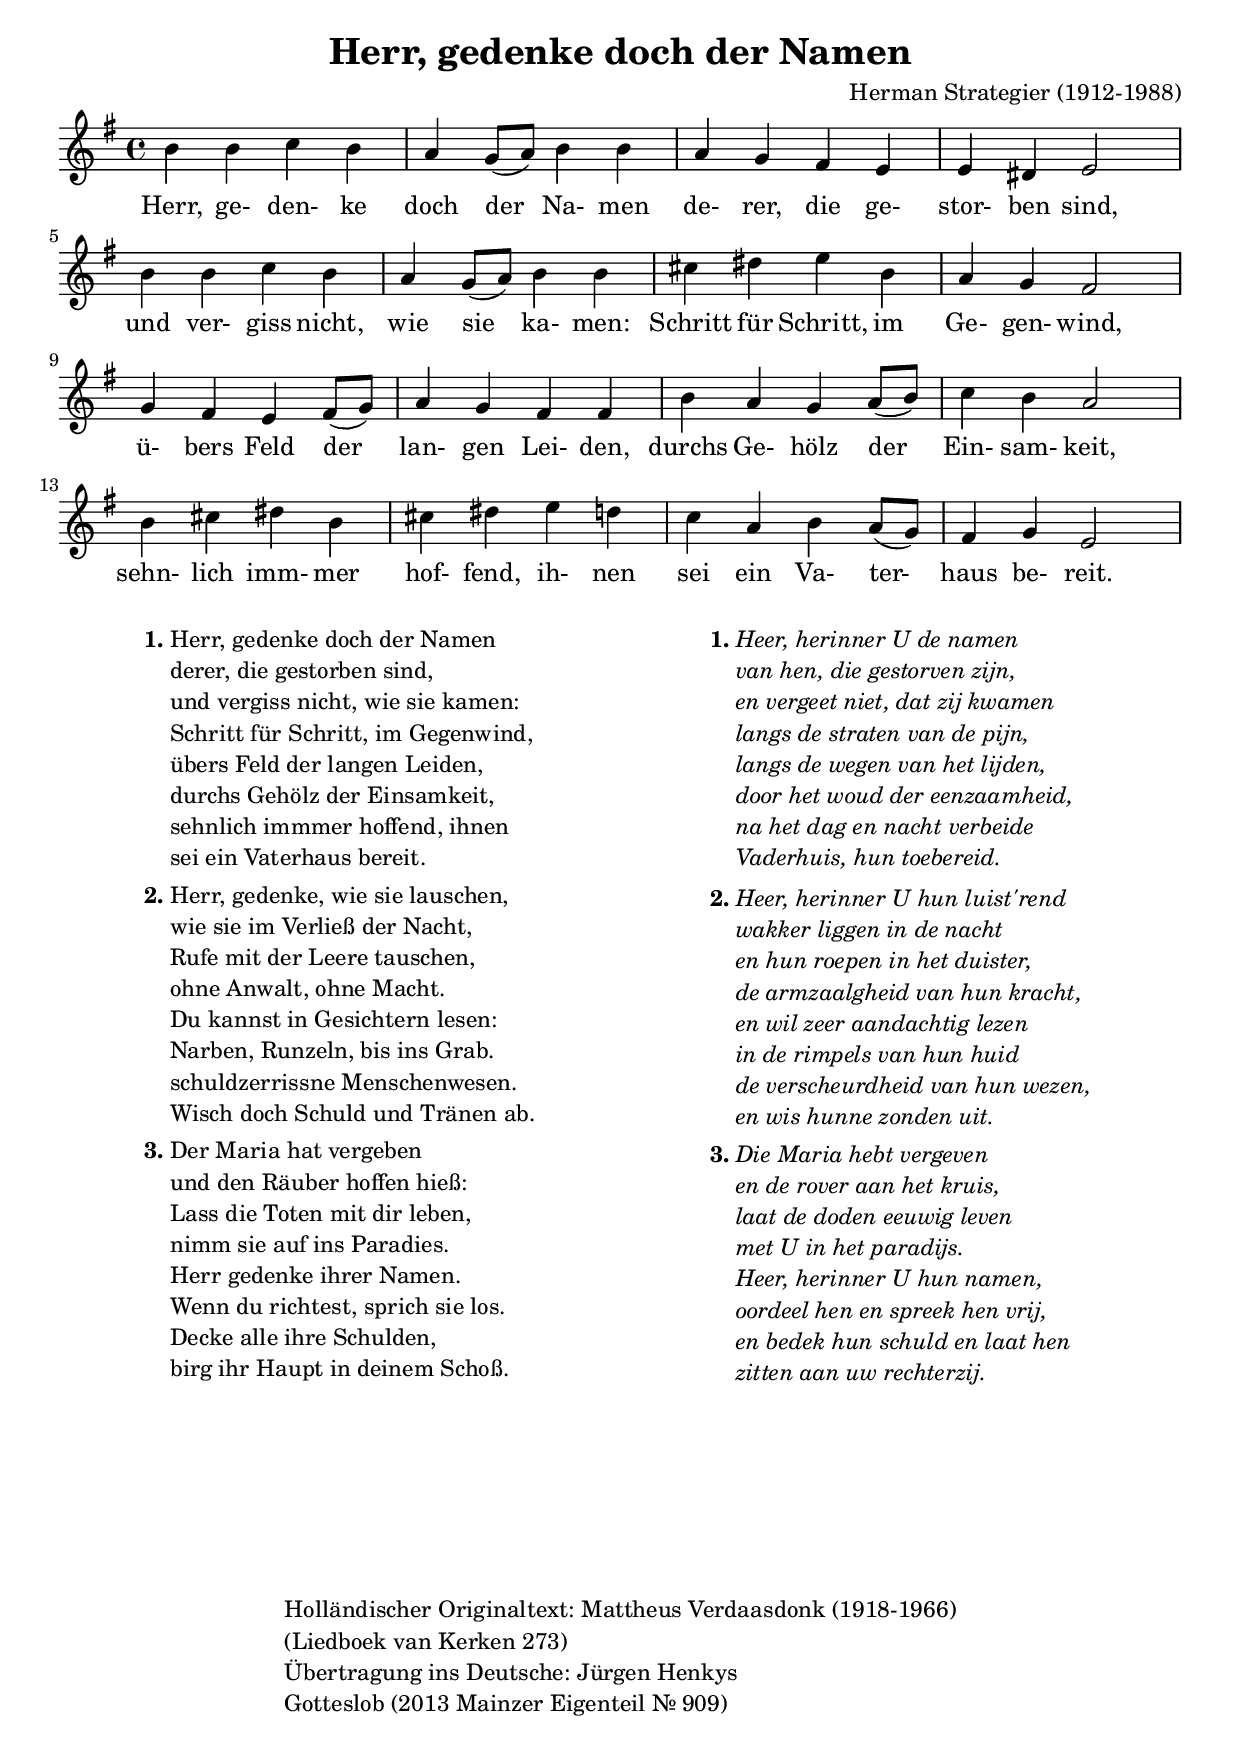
\version "2.24.3"
\bookpart {
  \tocItem \markup  "Herr, gedenke doch der Namen"
  \header {
  title = "Herr, gedenke doch der Namen"
  composer = "Herman Strategier (1912-1988)"
  %tagline = ##f
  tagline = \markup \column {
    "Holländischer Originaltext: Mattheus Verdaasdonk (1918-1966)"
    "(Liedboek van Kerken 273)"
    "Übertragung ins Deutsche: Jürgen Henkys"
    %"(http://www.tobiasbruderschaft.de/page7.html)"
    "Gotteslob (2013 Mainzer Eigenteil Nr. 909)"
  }}
\score {
  \midi{}
  \layout {indent = 0 }
  \transpose  bes c' {
  \key d \minor
  \time 4/4

a'4     a'4    bes'4    a'4 | g'4  f'8(g'8) a'4  a'4  | g'4   f'4     e'4   d'4    | d'4   cis'4 d'2 |
a'4     a'4    bes'4    a'4 | g'4  f'8(g'8) a'4  a'4  | b'4   cis''4  d''4  a'4    | g'4   f'4   e'2 |
f'4 e'4 d'4    e'8(f'8)     | g'4  f'4      e'4  e'4  | a'4   g'4     f'4 g'8(a'8) | bes'4 a'4 g'2   |
a'4 b'4 cis''4 a'4          | b'4  cis''4   d''4 c''4 | bes'4 g'4     a'4 g'8(f'8) | e'4   f'4 d'2   |
}

\addlyrics {
  Herr, ge-  den- ke     doch der    Na- men  de-     rer, die      ge- stor- ben  sind,
  und   ver- giss nicht, wie  sie    ka- men: Schritt für  Schritt, im  Ge-   gen- wind,
  ü- bers   Feld der lan- gen    Lei- den, durchs Ge- hölz der  Ein- sam- keit,
  sehn- lich imm- mer hof- fend,  ih-  nen  sei    ein Va-   ter- haus be-  reit.
}}

\markup{\fill-line{
  \hspace #0.1 % moves the column off the left margin;
  \column{
    \line{\bold "1."
      \column{
        "Herr, gedenke doch der Namen"
        "derer, die gestorben sind,"
        "und vergiss nicht, wie sie kamen:"
        "Schritt für Schritt, im Gegenwind,"
        "übers Feld der langen Leiden,"
        "durchs Gehölz der Einsamkeit,"
        "sehnlich immmer hoffend, ihnen"
        "sei ein Vaterhaus bereit."
       }
    }
    \combine \null \vspace #0.2 % adds vertical spacing between verses
    \line{\bold "2."
      \column{
        "Herr, gedenke, wie sie lauschen,"
        "wie sie im Verließ der Nacht,"
	"Rufe mit der Leere tauschen,"
	"ohne Anwalt, ohne Macht."
	"Du kannst in Gesichtern lesen:"
	"Narben, Runzeln, bis ins Grab."
	"schuldzerrissne Menschenwesen."
	"Wisch doch Schuld und Tränen ab."
       }
    }
    \combine \null \vspace #0.2 % adds vertical spacing between verses
    \line{\bold "3."
      \column{
        "Der Maria hat vergeben"
        "und den Räuber hoffen hieß:"
	"Lass die Toten mit dir leben,"
	"nimm sie auf ins Paradies."
	"Herr gedenke ihrer Namen."
	"Wenn du richtest, sprich sie los."
	"Decke alle ihre Schulden,"
	"birg ihr Haupt in deinem Schoß."
       }
    }
    \combine \null \vspace #0.2 % adds vertical spacing between verses
  }
  \hspace #0.1 % adds horizontal spacing between columns;
  \column{
    \line{\bold "1." \italic
      \column{
	"Heer, herinner U de namen"
	"van hen, die gestorven zijn,"
	"en vergeet niet, dat zij kwamen"
	"langs de straten van de pijn,"
	"langs de wegen van het lijden,"
	"door het woud der eenzaamheid,"
	"na het dag en nacht verbeide"
	"Vaderhuis, hun toebereid."
      }
    }
    \combine \null \vspace #0.2 % adds vertical spacing between verses
    \line{\bold "2." \italic
      \column{ \italic
        "Heer, herinner U hun luist'rend"
        "wakker liggen in de nacht"
        "en hun roepen in het duister,"
        "de armzaalgheid van hun kracht,"
        "en wil zeer aandachtig lezen"
        "in de rimpels van hun huid"
        "de verscheurdheid van hun wezen,"
        "en wis hunne zonden uit."
      }
    }
    \combine \null \vspace #0.2 % adds vertical spacing between verses
    \line{\bold "3." \italic
      \column{
        "Die Maria hebt vergeven"
        "en de rover aan het kruis,"
        "laat de doden eeuwig leven"
        "met U in het paradijs."
        "Heer, herinner U hun namen,"
        "oordeel hen en spreek hen vrij,"
        "en bedek hun schuld en laat hen"
        "zitten aan uw rechterzij."
      }
    }
  }
  \hspace #0.1 % gives some extra space on the right margin;
  % can be removed if page space is tight
}}}